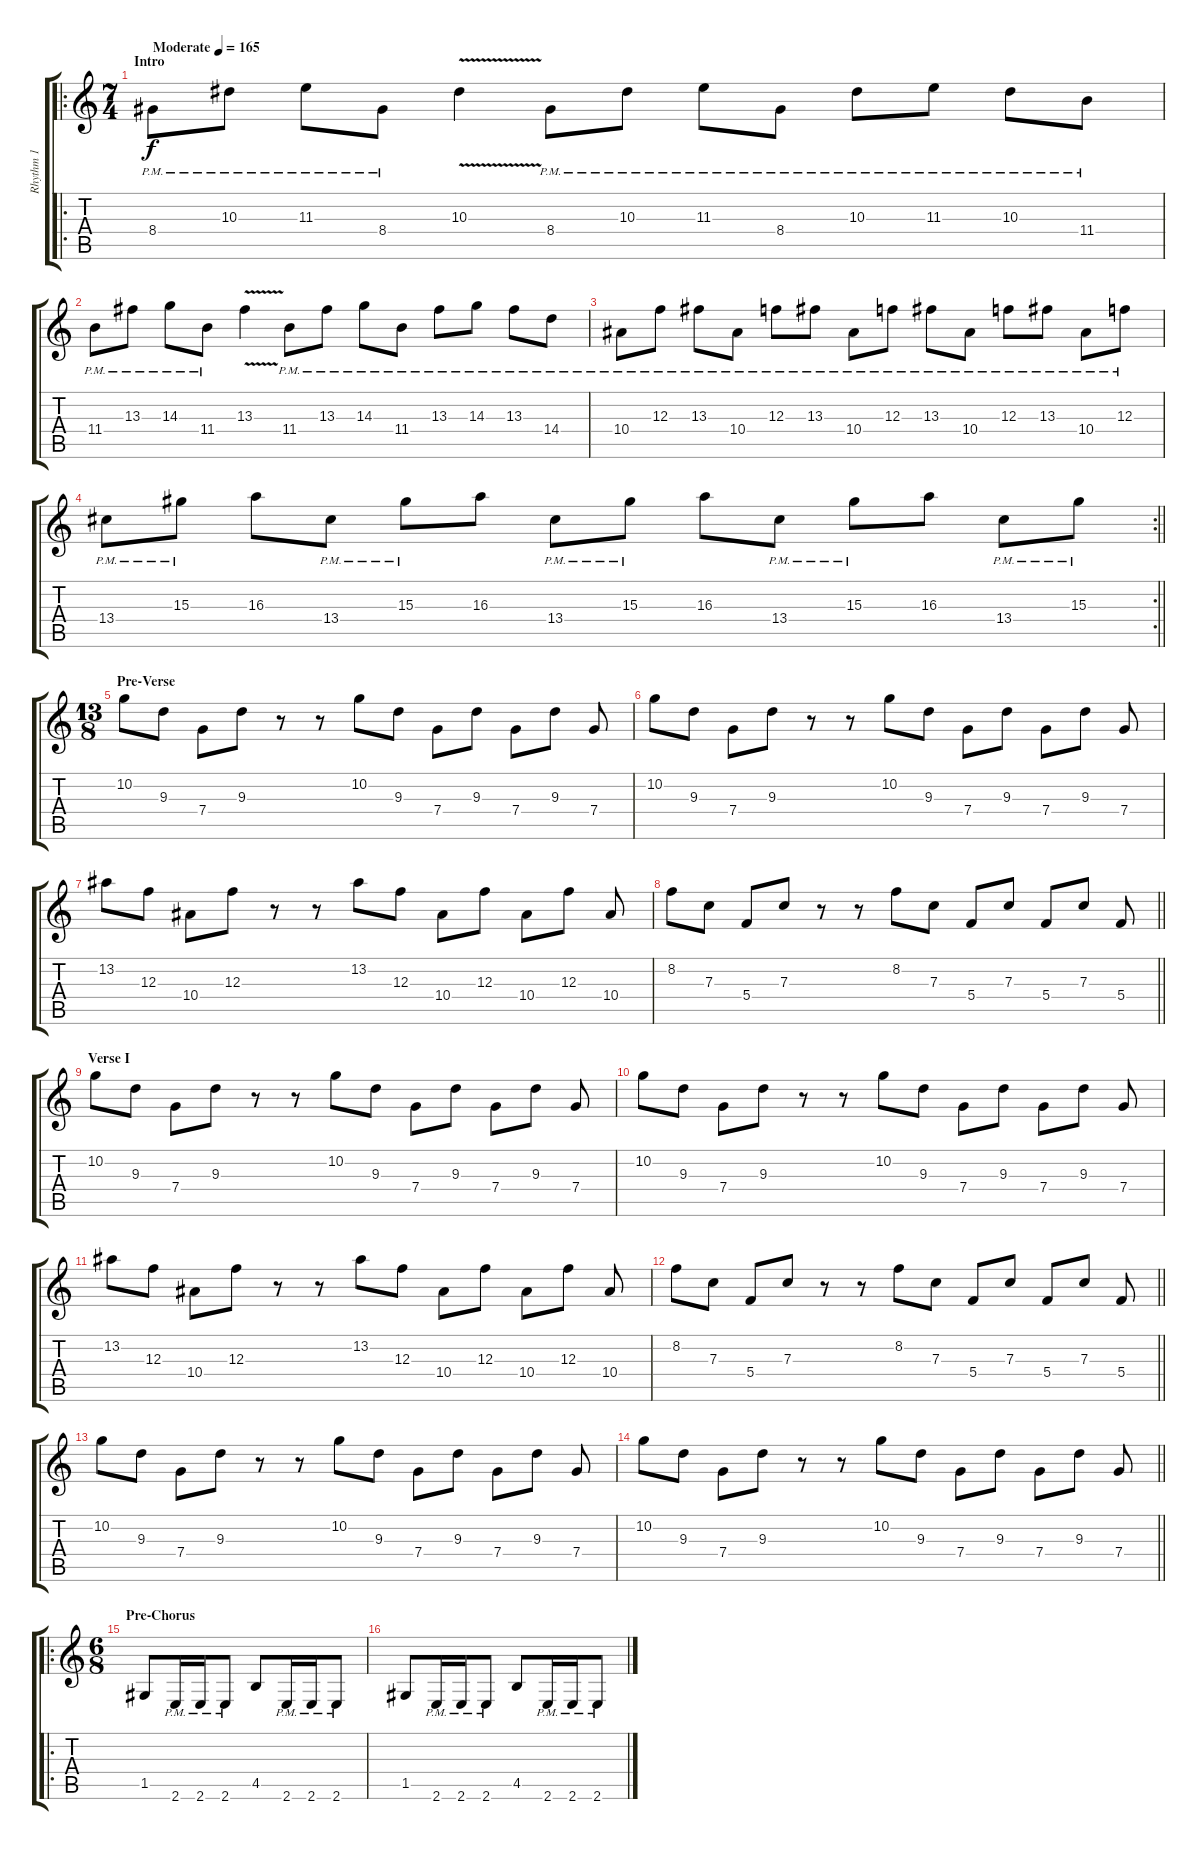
\track ("Rhythm 1" "Rhythm 1") {instrument distortionguitar}
\staff {score tabs}
\tuning (D4 A3 F3 C3 G2 D2) {hide}
\ro
\ts (7 4)
\section ("" "Intro")
\tempo (165 "Moderate")
\clef g2
\ks c
8.4{pm}.8{dy f instrument distortionguitar} 10.3{pm}.8 11.3{pm}.8 8.4{pm}.8 10.3{v}.4 8.4{pm}.8 10.3{pm}.8 11.3{pm}.8 8.4{pm}.8 10.3{pm}.8 11.3{pm}.8 10.3{pm}.8 11.4{pm}.8 |
11.4{pm}.8 13.3{pm}.8 14.3{pm}.8 11.4{pm}.8 13.3{v}.4 11.4{pm}.8 13.3{pm}.8 14.3{pm}.8 11.4{pm}.8 13.3{pm}.8 14.3{pm}.8 13.3{pm}.8 14.4{pm}.8 |
10.4{pm}.8 12.3{pm}.8 13.3{pm}.8 10.4{pm}.8 12.3{pm}.8 13.3{pm}.8 10.4{pm}.8 12.3{pm}.8 13.3{pm}.8 10.4{pm}.8 12.3{pm}.8 13.3{pm}.8 10.4{pm}.8 12.3{pm}.8 |
\rc 2
\barLineRight lightlight
13.4{pm}.8 15.3{pm}.8 16.3.8 13.4{pm}.8 15.3{pm}.8 16.3.8 13.4{pm}.8 15.3{pm}.8 16.3.8 13.4{pm}.8 15.3{pm}.8 16.3.8 13.4{pm}.8 15.3{pm}.8 |
\ts (13 8)
\section ("" "Pre-Verse")
10.2.8 9.3.8 7.4.8 9.3.8 r.8 r.8 10.2.8 9.3.8 7.4.8 9.3.8 7.4.8 9.3.8 7.4.8 |
10.2.8 9.3.8 7.4.8 9.3.8 r.8 r.8 10.2.8 9.3.8 7.4.8 9.3.8 7.4.8 9.3.8 7.4.8 |
13.2.8 12.3.8 10.4.8 12.3.8 r.8 r.8 13.2.8 12.3.8 10.4.8 12.3.8 10.4.8 12.3.8 10.4.8 |
\barLineRight lightlight
8.2.8 7.3.8 5.4.8 7.3.8 r.8 r.8 8.2.8 7.3.8 5.4.8 7.3.8 5.4.8 7.3.8 5.4.8 |
\section ("" "Verse I")
10.2.8 9.3.8 7.4.8 9.3.8 r.8 r.8 10.2.8 9.3.8 7.4.8 9.3.8 7.4.8 9.3.8 7.4.8 |
10.2.8 9.3.8 7.4.8 9.3.8 r.8 r.8 10.2.8 9.3.8 7.4.8 9.3.8 7.4.8 9.3.8 7.4.8 |
13.2.8 12.3.8 10.4.8 12.3.8 r.8 r.8 13.2.8 12.3.8 10.4.8 12.3.8 10.4.8 12.3.8 10.4.8 |
\barLineRight lightlight
8.2.8 7.3.8 5.4.8 7.3.8 r.8 r.8 8.2.8 7.3.8 5.4.8 7.3.8 5.4.8 7.3.8 5.4.8 |
10.2.8 9.3.8 7.4.8 9.3.8 r.8 r.8 10.2.8 9.3.8 7.4.8 9.3.8 7.4.8 9.3.8 7.4.8 |
\barLineRight lightlight
10.2.8 9.3.8 7.4.8 9.3.8 r.8 r.8 10.2.8 9.3.8 7.4.8 9.3.8 7.4.8 9.3.8 7.4.8 |
\ro
\ts (6 8)
\section ("" "Pre-Chorus")
1.5.8 2.6{pm}.16 2.6{pm}.16 2.6{pm}.8 4.5.8 2.6{pm}.16 2.6{pm}.16 2.6{pm}.8 |
1.5.8 2.6{pm}.16 2.6{pm}.16 2.6{pm}.8 4.5.8 2.6{pm}.16 2.6{pm}.16 2.6{pm}.8
